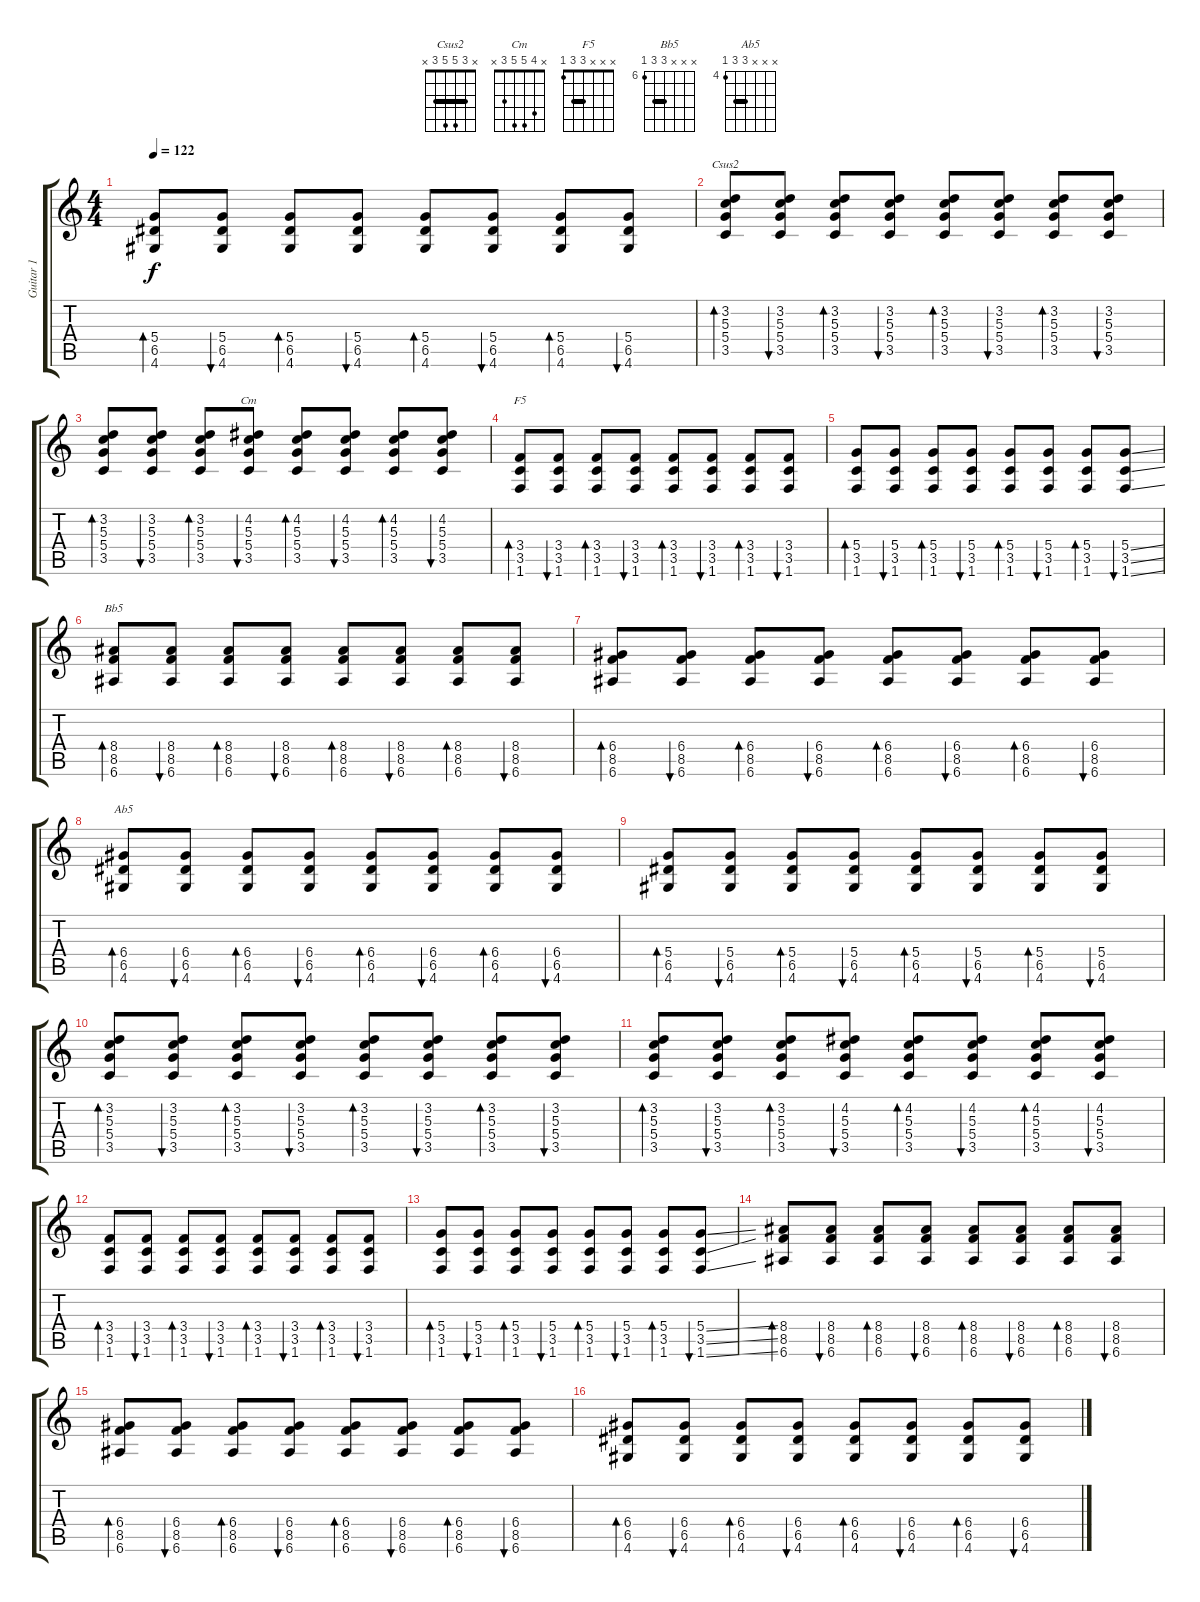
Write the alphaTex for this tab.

\track ("Guitar 1" "Guitar 1") {instrument acousticguitarsteel}
\staff {score tabs}
\tuning (E4 B3 G3 D3 A2 E2) {hide}
\chord ("Csus2" x 3 5 5 3 x) {barre 3}
\chord ("Cm" x 4 5 5 3 x) {barre 3}
\chord ("F5" x x x 3 3 1) {barre 3}
\chord ("Bb5" x x x 8 8 6) {firstfret 6 barre 8}
\chord ("Ab5" x x x 6 6 4) {firstfret 4 barre 6}
\ts (4 4)
\tempo 122
\clef g2
\ks c
(5.4 6.5 4.6).8{bd 30 dy f} (5.4 6.5 4.6).8{bu 30} (5.4 6.5 4.6).8{bd 30} (5.4 6.5 4.6).8{bu 30} (5.4 6.5 4.6).8{bd 30} (5.4 6.5 4.6).8{bu 30} (5.4 6.5 4.6).8{bd 30} (5.4 6.5 4.6).8{bu 30} |
(3.2 5.3 5.4 3.5).8{bd 30 ch "Csus2" instrument electricguitarmuted} (3.2 5.3 5.4 3.5).8{bu 30} (3.2 5.3 5.4 3.5).8{bd 30} (3.2 5.3 5.4 3.5).8{bu 30} (3.2 5.3 5.4 3.5).8{bd 30} (3.2 5.3 5.4 3.5).8{bu 30} (3.2 5.3 5.4 3.5).8{bd 30} (3.2 5.3 5.4 3.5).8{bu 30} |
(3.2 5.3 5.4 3.5).8{bd 30} (3.2 5.3 5.4 3.5).8{bu 30} (3.2 5.3 5.4 3.5).8{bd 30} (4.2 5.3 5.4 3.5).8{bu 30 ch "Cm"} (4.2 5.3 5.4 3.5).8{bd 30} (4.2 5.3 5.4 3.5).8{bu 30} (4.2 5.3 5.4 3.5).8{bd 30} (4.2 5.3 5.4 3.5).8{bu 30} |
(3.4 3.5 1.6).8{bd 30 ch "F5"} (3.4 3.5 1.6).8{bu 30} (3.4 3.5 1.6).8{bd 30} (3.4 3.5 1.6).8{bu 30} (3.4 3.5 1.6).8{bd 30} (3.4 3.5 1.6).8{bu 30} (3.4 3.5 1.6).8{bd 30} (3.4 3.5 1.6).8{bu 30} |
(5.4 3.5 1.6).8{bd 30} (5.4 3.5 1.6).8{bu 30} (5.4 3.5 1.6).8{bd 30} (5.4 3.5 1.6).8{bu 30} (5.4 3.5 1.6).8{bd 30} (5.4 3.5 1.6).8{bu 30} (5.4 3.5 1.6).8{bd 30} (5.4{ss} 3.5{ss} 1.6{ss}).8{bu 30} |
(8.4 8.5 6.6).8{bd 30 ch "Bb5"} (8.4 8.5 6.6).8{bu 30} (8.4 8.5 6.6).8{bd 30} (8.4 8.5 6.6).8{bu 30} (8.4 8.5 6.6).8{bd 30} (8.4 8.5 6.6).8{bu 30} (8.4 8.5 6.6).8{bd 30} (8.4 8.5 6.6).8{bu 30} |
(6.4 8.5 6.6).8{bd 30} (6.4 8.5 6.6).8{bu 30} (6.4 8.5 6.6).8{bd 30} (6.4 8.5 6.6).8{bu 30} (6.4 8.5 6.6).8{bd 30} (6.4 8.5 6.6).8{bu 30} (6.4 8.5 6.6).8{bd 30} (6.4 8.5 6.6).8{bu 30} |
(6.4 6.5 4.6).8{bd 30 ch "Ab5"} (6.4 6.5 4.6).8{bu 30} (6.4 6.5 4.6).8{bd 30} (6.4 6.5 4.6).8{bu 30} (6.4 6.5 4.6).8{bd 30} (6.4 6.5 4.6).8{bu 30} (6.4 6.5 4.6).8{bd 30} (6.4 6.5 4.6).8{bu 30} |
(5.4 6.5 4.6).8{bd 30} (5.4 6.5 4.6).8{bu 30} (5.4 6.5 4.6).8{bd 30} (5.4 6.5 4.6).8{bu 30} (5.4 6.5 4.6).8{bd 30} (5.4 6.5 4.6).8{bu 30} (5.4 6.5 4.6).8{bd 30} (5.4 6.5 4.6).8{bu 30} |
(3.2 5.3 5.4 3.5).8{bd 30 instrument electricguitarmuted} (3.2 5.3 5.4 3.5).8{bu 30} (3.2 5.3 5.4 3.5).8{bd 30} (3.2 5.3 5.4 3.5).8{bu 30} (3.2 5.3 5.4 3.5).8{bd 30} (3.2 5.3 5.4 3.5).8{bu 30} (3.2 5.3 5.4 3.5).8{bd 30} (3.2 5.3 5.4 3.5).8{bu 30} |
(3.2 5.3 5.4 3.5).8{bd 30} (3.2 5.3 5.4 3.5).8{bu 30} (3.2 5.3 5.4 3.5).8{bd 30} (4.2 5.3 5.4 3.5).8{bu 30} (4.2 5.3 5.4 3.5).8{bd 30} (4.2 5.3 5.4 3.5).8{bu 30} (4.2 5.3 5.4 3.5).8{bd 30} (4.2 5.3 5.4 3.5).8{bu 30} |
(3.4 3.5 1.6).8{bd 30} (3.4 3.5 1.6).8{bu 30} (3.4 3.5 1.6).8{bd 30} (3.4 3.5 1.6).8{bu 30} (3.4 3.5 1.6).8{bd 30} (3.4 3.5 1.6).8{bu 30} (3.4 3.5 1.6).8{bd 30} (3.4 3.5 1.6).8{bu 30} |
(5.4 3.5 1.6).8{bd 30} (5.4 3.5 1.6).8{bu 30} (5.4 3.5 1.6).8{bd 30} (5.4 3.5 1.6).8{bu 30} (5.4 3.5 1.6).8{bd 30} (5.4 3.5 1.6).8{bu 30} (5.4 3.5 1.6).8{bd 30} (5.4{ss} 3.5{ss} 1.6{ss}).8{bu 30} |
(8.4 8.5 6.6).8{bd 30} (8.4 8.5 6.6).8{bu 30} (8.4 8.5 6.6).8{bd 30} (8.4 8.5 6.6).8{bu 30} (8.4 8.5 6.6).8{bd 30} (8.4 8.5 6.6).8{bu 30} (8.4 8.5 6.6).8{bd 30} (8.4 8.5 6.6).8{bu 30} |
(6.4 8.5 6.6).8{bd 30} (6.4 8.5 6.6).8{bu 30} (6.4 8.5 6.6).8{bd 30} (6.4 8.5 6.6).8{bu 30} (6.4 8.5 6.6).8{bd 30} (6.4 8.5 6.6).8{bu 30} (6.4 8.5 6.6).8{bd 30} (6.4 8.5 6.6).8{bu 30} |
(6.4 6.5 4.6).8{bd 30} (6.4 6.5 4.6).8{bu 30} (6.4 6.5 4.6).8{bd 30} (6.4 6.5 4.6).8{bu 30} (6.4 6.5 4.6).8{bd 30} (6.4 6.5 4.6).8{bu 30} (6.4 6.5 4.6).8{bd 30} (6.4 6.5 4.6).8{bu 30}
